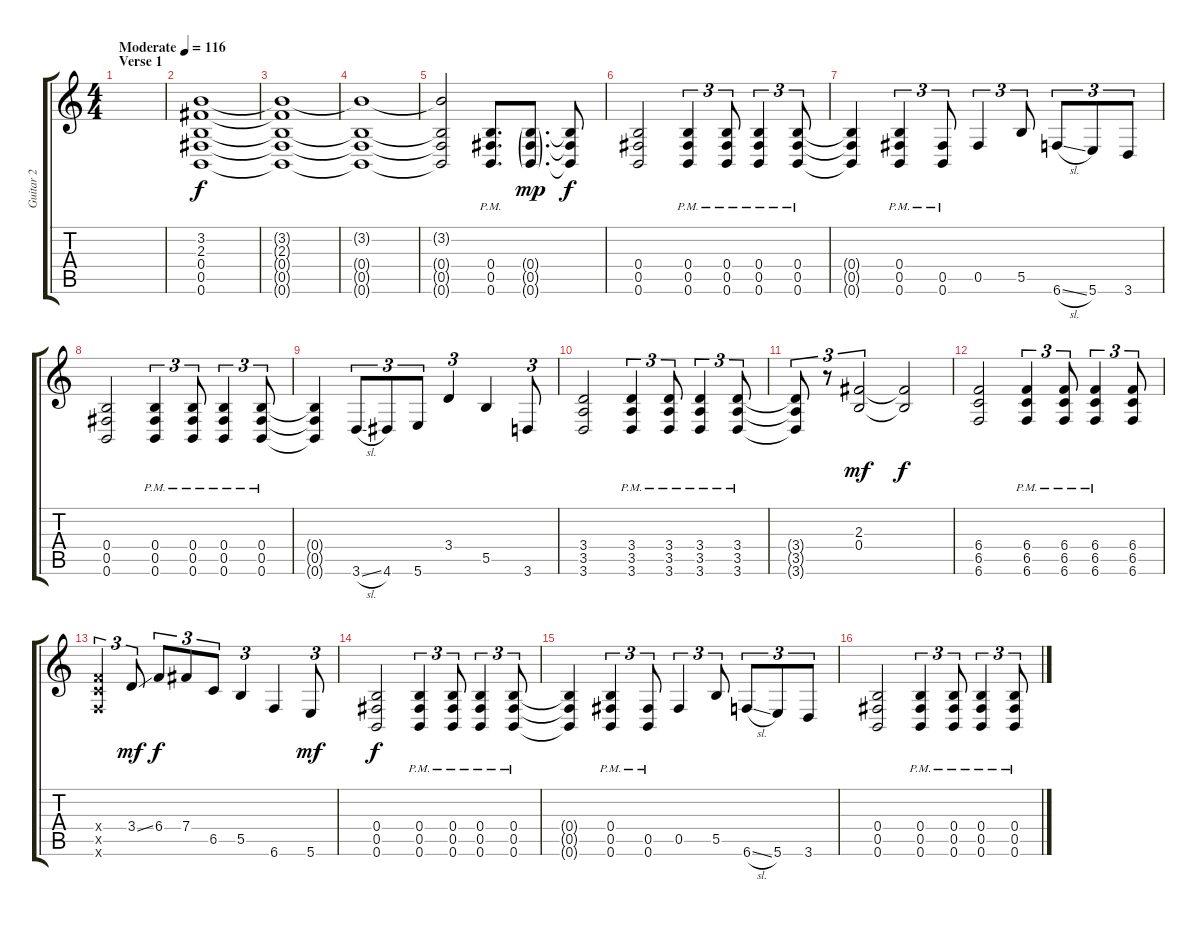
\track ("Guitar 2" "Guitar 2") {instrument distortionguitar}
\staff {score tabs}
\tuning (Db4 Ab3 E3 B2 Gb2 B1) {hide}
\ts (4 4)
\section ("" "Verse 1")
\tempo (116 "Moderate")
\clef g2
\ks c
|
(3.2 2.3 0.4 0.5 0.6).1{volume 7} |
(3.2{t} 2.3{t} 0.4{t} 0.5{t} 0.6{t}).1 |
(3.2{t} 0.4{t} 0.5{t} 0.6{t}).1 |
(3.2{t} 0.4{t} 0.5{t} 0.6{t}).2 (0.4{pm} 0.5{pm} 0.6{pm}).8{d volume 12} (0.4{g} 0.5{g} 0.6{g}).8{d dy mp} (0.4{t} 0.5{t} 0.6{t}).8{dy f} |
(0.4 0.5 0.6).2 (0.4{pm} 0.5{pm} 0.6{pm}).4{tu (3 2)} (0.4{pm} 0.5{pm} 0.6{pm}).8{tu (3 2)} (0.4{pm} 0.5{pm} 0.6{pm}).4{tu (3 2)} (0.4{pm} 0.5{pm} 0.6{pm}).8{tu (3 2)} |
(0.4{t} 0.5{t} 0.6{t}).4 (0.4{pm} 0.5{pm} 0.6{pm}).4{tu (3 2)} (0.5{pm} 0.6).8{tu (3 2)} 0.5.4{tu (3 2)} 5.5.8{tu (3 2)} 6.6{sl}.8{tu (3 2)} 5.6.8{tu (3 2)} 3.6.8{tu (3 2)} |
(0.4 0.5 0.6).2 (0.4{pm} 0.5{pm} 0.6{pm}).4{tu (3 2)} (0.4{pm} 0.5{pm} 0.6{pm}).8{tu (3 2)} (0.4{pm} 0.5{pm} 0.6{pm}).4{tu (3 2)} (0.4{pm} 0.5{pm} 0.6{pm}).8{tu (3 2)} |
(0.4{t} 0.5{t} 0.6{t}).4 3.6{sl}.8{tu (3 2)} 4.6.8{tu (3 2)} 5.6.8{tu (3 2)} 3.4.4{tu (3 2)} 5.5.4 3.6.8{tu (3 2)} |
(3.4 3.5 3.6).2 (3.4{pm} 3.5{pm} 3.6{pm}).4{tu (3 2)} (3.4{pm} 3.5{pm} 3.6{pm}).8{tu (3 2)} (3.4{pm} 3.5{pm} 3.6{pm}).4{tu (3 2)} (3.4{pm} 3.5{pm} 3.6{pm}).8{tu (3 2)} |
(3.4{t} 3.5{t} 3.6{t}).8{tu (3 2)} r.8{tu (3 2)} (2.3 0.4).2{tu (3 2) dy mf} (2.3{t} 0.4{t}).2{dy f} |
(6.4 6.5 6.6).2 (6.4{pm} 6.5{pm} 6.6{pm}).4{tu (3 2)} (6.4{pm} 6.5{pm} 6.6{pm}).8{tu (3 2)} (6.4{pm} 6.5{pm} 6.6{pm}).4{tu (3 2)} (6.4 6.5 6.6).8{tu (3 2)} |
(6.4{x} 6.5{x} 6.6{x}).4{tu (3 2)} 3.4{ss}.8{tu (3 2) dy mf} 6.4.8{tu (3 2) dy f} 7.4.8{tu (3 2)} 6.5.8{tu (3 2)} 5.5.4{tu (3 2)} 6.6.4 5.6.8{tu (3 2) dy mf} |
(0.4 0.5 0.6).2{dy f} (0.4{pm} 0.5{pm} 0.6{pm}).4{tu (3 2)} (0.4{pm} 0.5{pm} 0.6{pm}).8{tu (3 2)} (0.4{pm} 0.5{pm} 0.6{pm}).4{tu (3 2)} (0.4{pm} 0.5{pm} 0.6{pm}).8{tu (3 2)} |
(0.4{t} 0.5{t} 0.6{t}).4 (0.4{pm} 0.5{pm} 0.6{pm}).4{tu (3 2)} (0.5{pm} 0.6).8{tu (3 2)} 0.5.4{tu (3 2)} 5.5.8{tu (3 2)} 6.6{sl}.8{tu (3 2)} 5.6.8{tu (3 2)} 3.6.8{tu (3 2)} |
(0.4 0.5 0.6).2 (0.4{pm} 0.5{pm} 0.6{pm}).4{tu (3 2)} (0.4{pm} 0.5{pm} 0.6{pm}).8{tu (3 2)} (0.4{pm} 0.5{pm} 0.6{pm}).4{tu (3 2)} (0.4{pm} 0.5{pm} 0.6{pm}).8{tu (3 2)}
